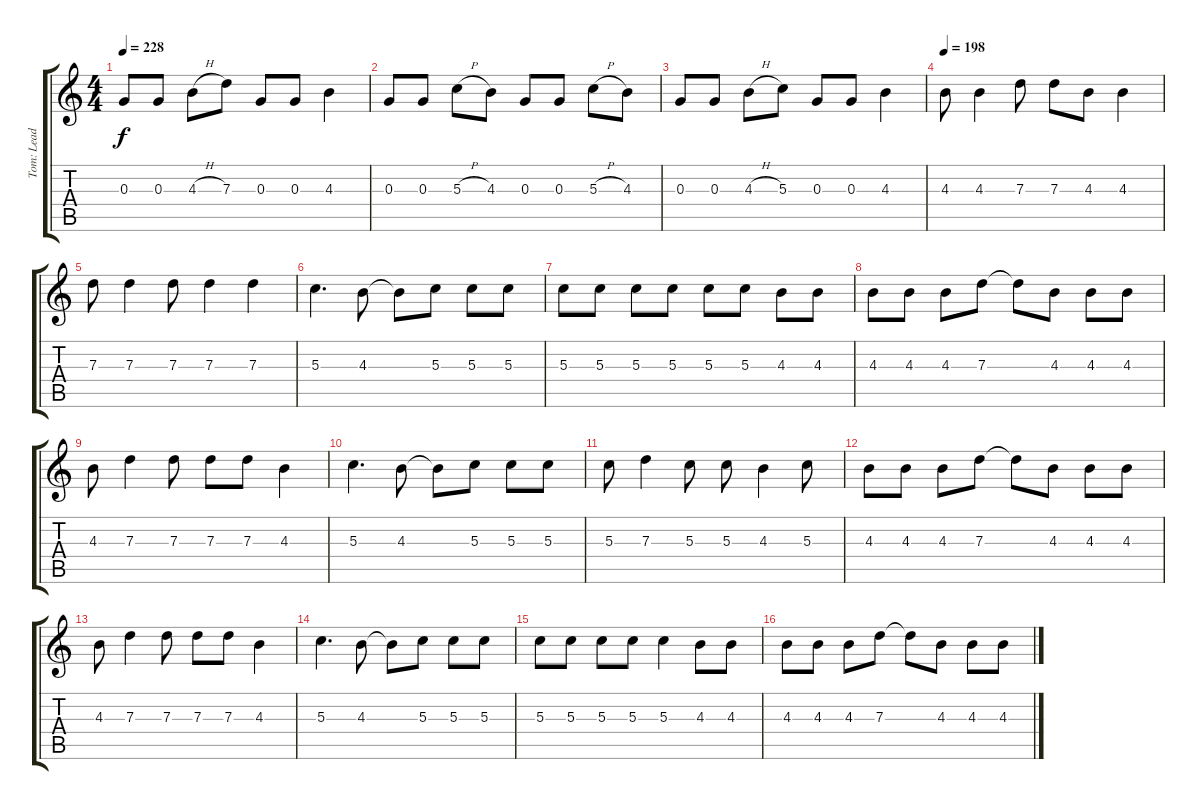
\track ("Tom: Lead Guitar" "Tom: Lead ") {instrument overdrivenguitar}
\staff {score tabs}
\tuning (E4 B3 G3 D3 A2 E2) {hide}
\ts (4 4)
\tempo 228
\clef g2
\ks c
0.3.8{dy f instrument electricguitarmuted} 0.3.8 4.3{h}.8{instrument overdrivenguitar} 7.3.8 0.3.8{instrument electricguitarmuted} 0.3.8 4.3.4{instrument overdrivenguitar} |
0.3.8{instrument electricguitarmuted} 0.3.8 5.3{h}.8{instrument overdrivenguitar} 4.3.8 0.3.8{instrument electricguitarmuted} 0.3.8 5.3{h}.8{instrument overdrivenguitar} 4.3.8 |
0.3.8{instrument electricguitarmuted} 0.3.8 4.3{h}.8{instrument overdrivenguitar} 5.3.8 0.3.8{instrument electricguitarmuted} 0.3.8 4.3.4{instrument overdrivenguitar} |
\tempo 198
4.3.8 4.3.4 7.3.8 7.3.8 4.3.8 4.3.4 |
7.3.8 7.3.4 7.3.8 7.3.4 7.3.4 |
5.3.4{d} 4.3.8 4.3{t}.8 5.3.8 5.3.8 5.3.8 |
5.3.8 5.3.8 5.3.8 5.3.8 5.3.8 5.3.8 4.3.8 4.3.8 |
4.3.8 4.3.8 4.3.8 7.3.8 7.3{t}.8 4.3.8 4.3.8 4.3.8 |
4.3.8 7.3.4 7.3.8 7.3.8 7.3.8 4.3.4 |
5.3.4{d} 4.3.8 4.3{t}.8 5.3.8 5.3.8 5.3.8 |
5.3.8 7.3.4 5.3.8 5.3.8 4.3.4 5.3.8 |
4.3.8 4.3.8 4.3.8 7.3.8 7.3{t}.8 4.3.8 4.3.8 4.3.8 |
4.3.8 7.3.4 7.3.8 7.3.8 7.3.8 4.3.4 |
5.3.4{d} 4.3.8 4.3{t}.8 5.3.8 5.3.8 5.3.8 |
5.3.8 5.3.8 5.3.8 5.3.8 5.3.4 4.3.8 4.3.8 |
4.3.8 4.3.8 4.3.8 7.3.8 7.3{t}.8 4.3.8 4.3.8 4.3.8
